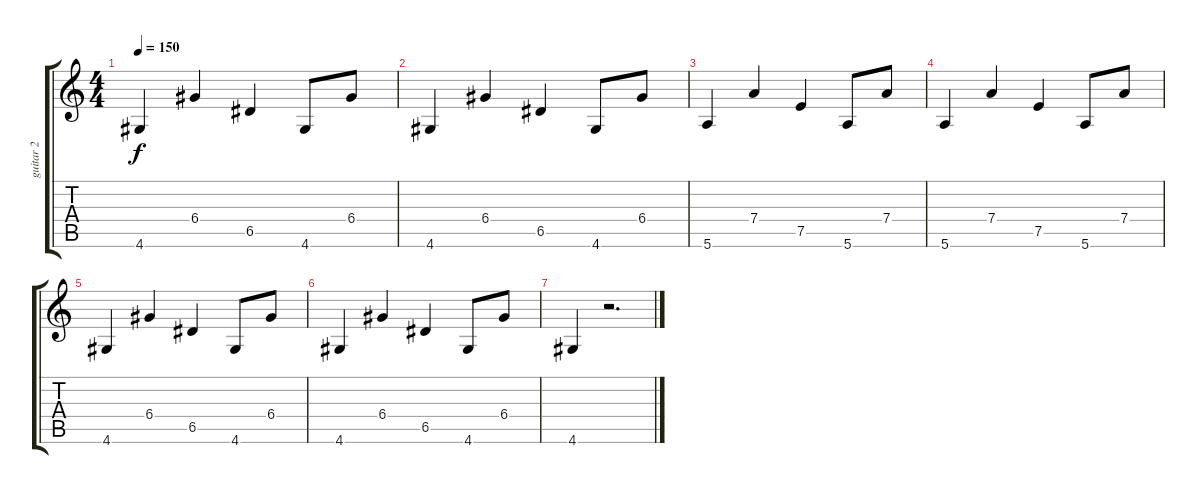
\track ("guitar 2" "guitar 2") {instrument electricguitarclean}
\staff {score tabs}
\tuning (E4 B3 G3 D3 A2 E2) {hide}
\ts (4 4)
\tempo 150
\clef g2
\ks c
4.6.4{dy f} 6.4.4 6.5.4 4.6.8 6.4.8 |
4.6.4 6.4.4 6.5.4 4.6.8 6.4.8 |
5.6.4 7.4.4 7.5.4 5.6.8 7.4.8 |
5.6.4 7.4.4 7.5.4 5.6.8 7.4.8 |
4.6.4 6.4.4 6.5.4 4.6.8 6.4.8 |
4.6.4 6.4.4 6.5.4 4.6.8 6.4.8 |
4.6.4 r.2{d}
